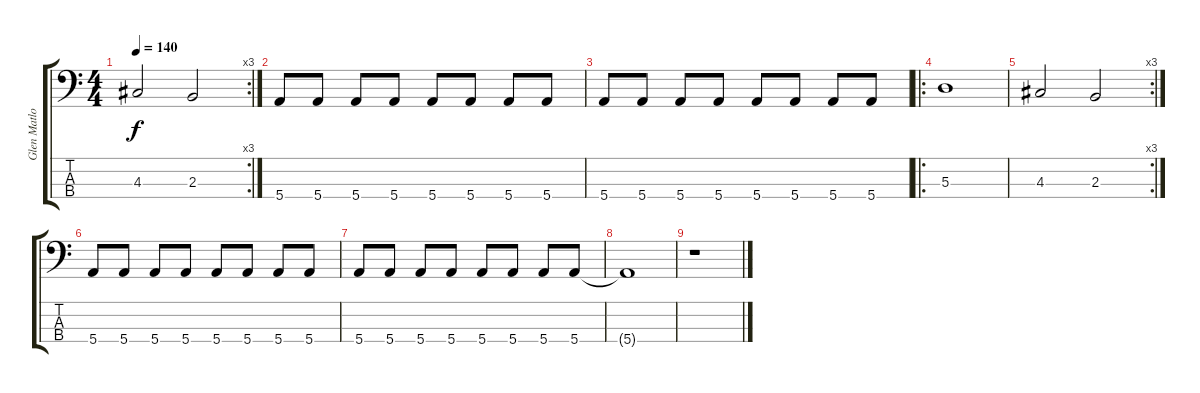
\track ("Glen Matlock" "Glen Matlo") {instrument electricbassfinger}
\staff {score tabs}
\tuning (G2 D2 A1 E1) {hide}
\rc 3
\ts (4 4)
\tempo 140
\clef f4
\ks c
4.3.2{dy f} 2.3.2 |
5.4.8 5.4.8 5.4.8 5.4.8 5.4.8 5.4.8 5.4.8 5.4.8 |
5.4.8 5.4.8 5.4.8 5.4.8 5.4.8 5.4.8 5.4.8 5.4.8 |
\ro
5.3.1 |
\rc 3
4.3.2 2.3.2 |
5.4.8 5.4.8 5.4.8 5.4.8 5.4.8 5.4.8 5.4.8 5.4.8 |
5.4.8 5.4.8 5.4.8 5.4.8 5.4.8 5.4.8 5.4.8 5.4.8 |
5.4{t}.1 |
r.1
